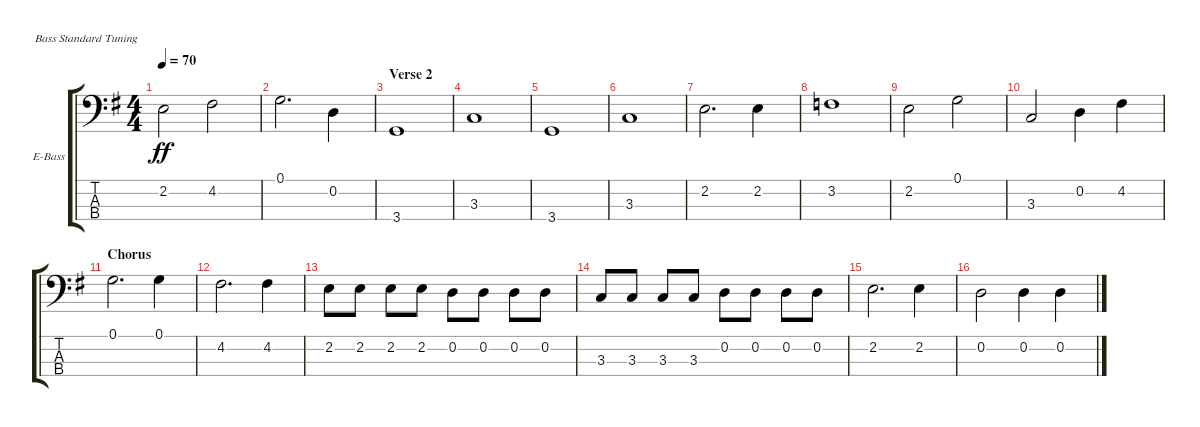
\defaultSystemsLayout 4
\bracketExtendMode groupsimilarinstruments
\firstSystemTrackNameOrientation horizontal
\otherSystemsTrackNameOrientation horizontal
\track ("Electric Bass" "E-Bass") {instrument electricbassfinger}
\staff {score tabs}
\tuning (G2 D2 A1 E1)
\ts (4 4)
\tempo 70
\clef f4
\ks eminor
2.2.2{dy ff} 4.2.2 |
0.1.2{d} 0.2.4 |
\section ("" "Verse 2")
3.4.1 |
3.3.1 |
3.4.1 |
3.3.1 |
2.2.2{d} 2.2.4 |
3.2.1 |
2.2.2 0.1.2 |
3.3.2 0.2.4 4.2.4 |
\section ("" "Chorus")
0.1.2{d} 0.1.4 |
4.2.2{d} 4.2.4 |
2.2.8 2.2.8 2.2.8 2.2.8 0.2.8 0.2.8 0.2.8 0.2.8 |
3.3.8 3.3.8 3.3.8 3.3.8 0.2.8 0.2.8 0.2.8 0.2.8 |
2.2.2{d} 2.2.4 |
0.2.2 0.2.4 0.2.4
